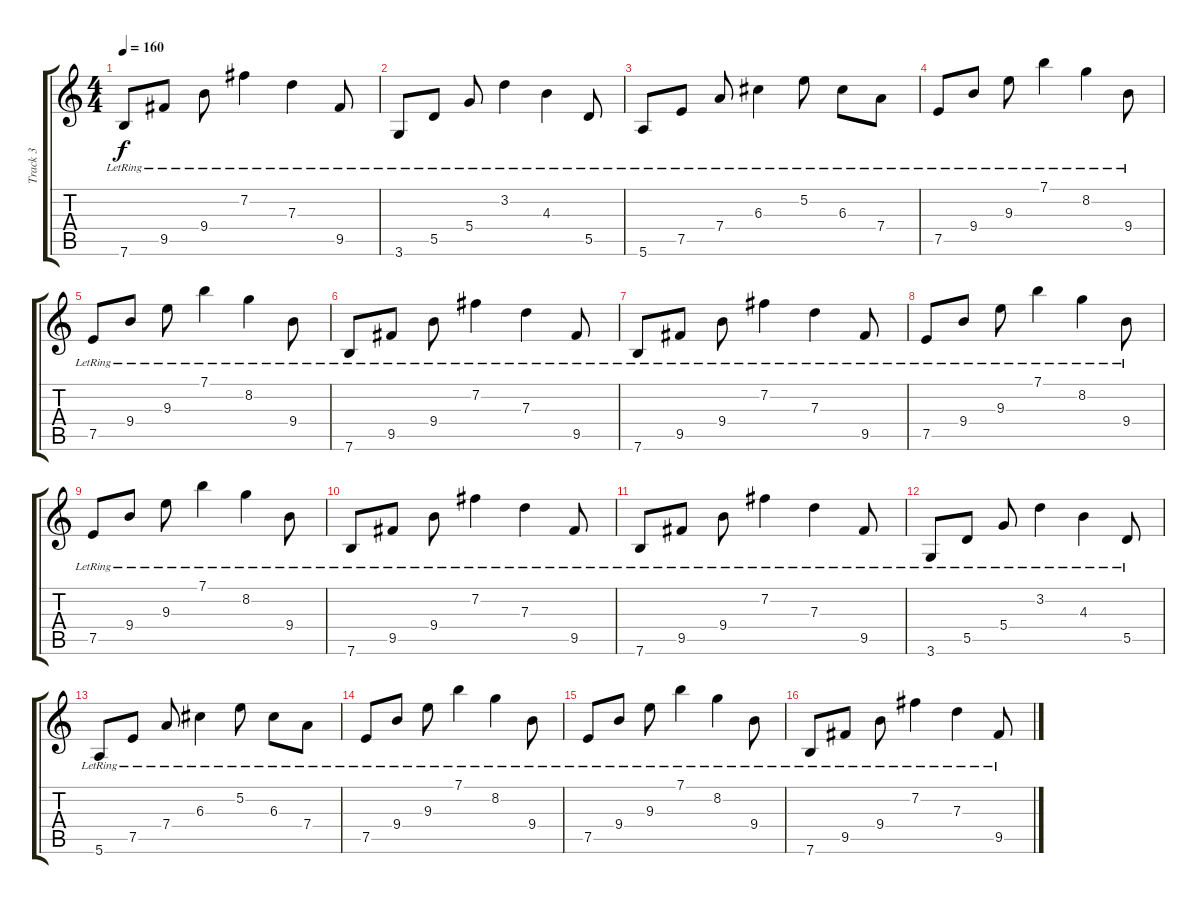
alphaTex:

\track ("Track 3" "Track 3") {instrument acousticguitarsteel}
\staff {score tabs}
\tuning (E4 B3 G3 D3 A2 E2) {hide}
\ts (4 4)
\tempo 160
\clef g2
\ks c
7.6{lr}.8{dy f} 9.5{lr}.8 9.4{lr}.8 7.2{lr}.4 7.3{lr}.4 9.5{lr}.8 |
3.6{lr}.8 5.5{lr}.8 5.4{lr}.8 3.2{lr}.4 4.3{lr}.4 5.5{lr}.8 |
5.6{lr}.8 7.5{lr}.8 7.4{lr}.8 6.3{lr}.4 5.2{lr}.8 6.3{lr}.8 7.4{lr}.8 |
7.5{lr}.8 9.4{lr}.8 9.3{lr}.8 7.1{lr}.4 8.2{lr}.4 9.4{lr}.8 |
7.5{lr}.8 9.4{lr}.8 9.3{lr}.8 7.1{lr}.4 8.2{lr}.4 9.4{lr}.8 |
7.6{lr}.8 9.5{lr}.8 9.4{lr}.8 7.2{lr}.4 7.3{lr}.4 9.5{lr}.8 |
7.6{lr}.8 9.5{lr}.8 9.4{lr}.8 7.2{lr}.4 7.3{lr}.4 9.5{lr}.8 |
7.5{lr}.8 9.4{lr}.8 9.3{lr}.8 7.1{lr}.4 8.2{lr}.4 9.4{lr}.8 |
7.5{lr}.8 9.4{lr}.8 9.3{lr}.8 7.1{lr}.4 8.2{lr}.4 9.4{lr}.8 |
7.6{lr}.8 9.5{lr}.8 9.4{lr}.8 7.2{lr}.4 7.3{lr}.4 9.5{lr}.8 |
7.6{lr}.8 9.5{lr}.8 9.4{lr}.8 7.2{lr}.4 7.3{lr}.4 9.5{lr}.8 |
3.6{lr}.8 5.5{lr}.8 5.4{lr}.8 3.2{lr}.4 4.3{lr}.4 5.5{lr}.8 |
5.6{lr}.8 7.5{lr}.8 7.4{lr}.8 6.3{lr}.4 5.2{lr}.8 6.3{lr}.8 7.4{lr}.8 |
7.5{lr}.8 9.4{lr}.8 9.3{lr}.8 7.1{lr}.4 8.2{lr}.4 9.4{lr}.8 |
7.5{lr}.8 9.4{lr}.8 9.3{lr}.8 7.1{lr}.4 8.2{lr}.4 9.4{lr}.8 |
7.6{lr}.8 9.5{lr}.8 9.4{lr}.8 7.2{lr}.4 7.3{lr}.4 9.5{lr}.8
